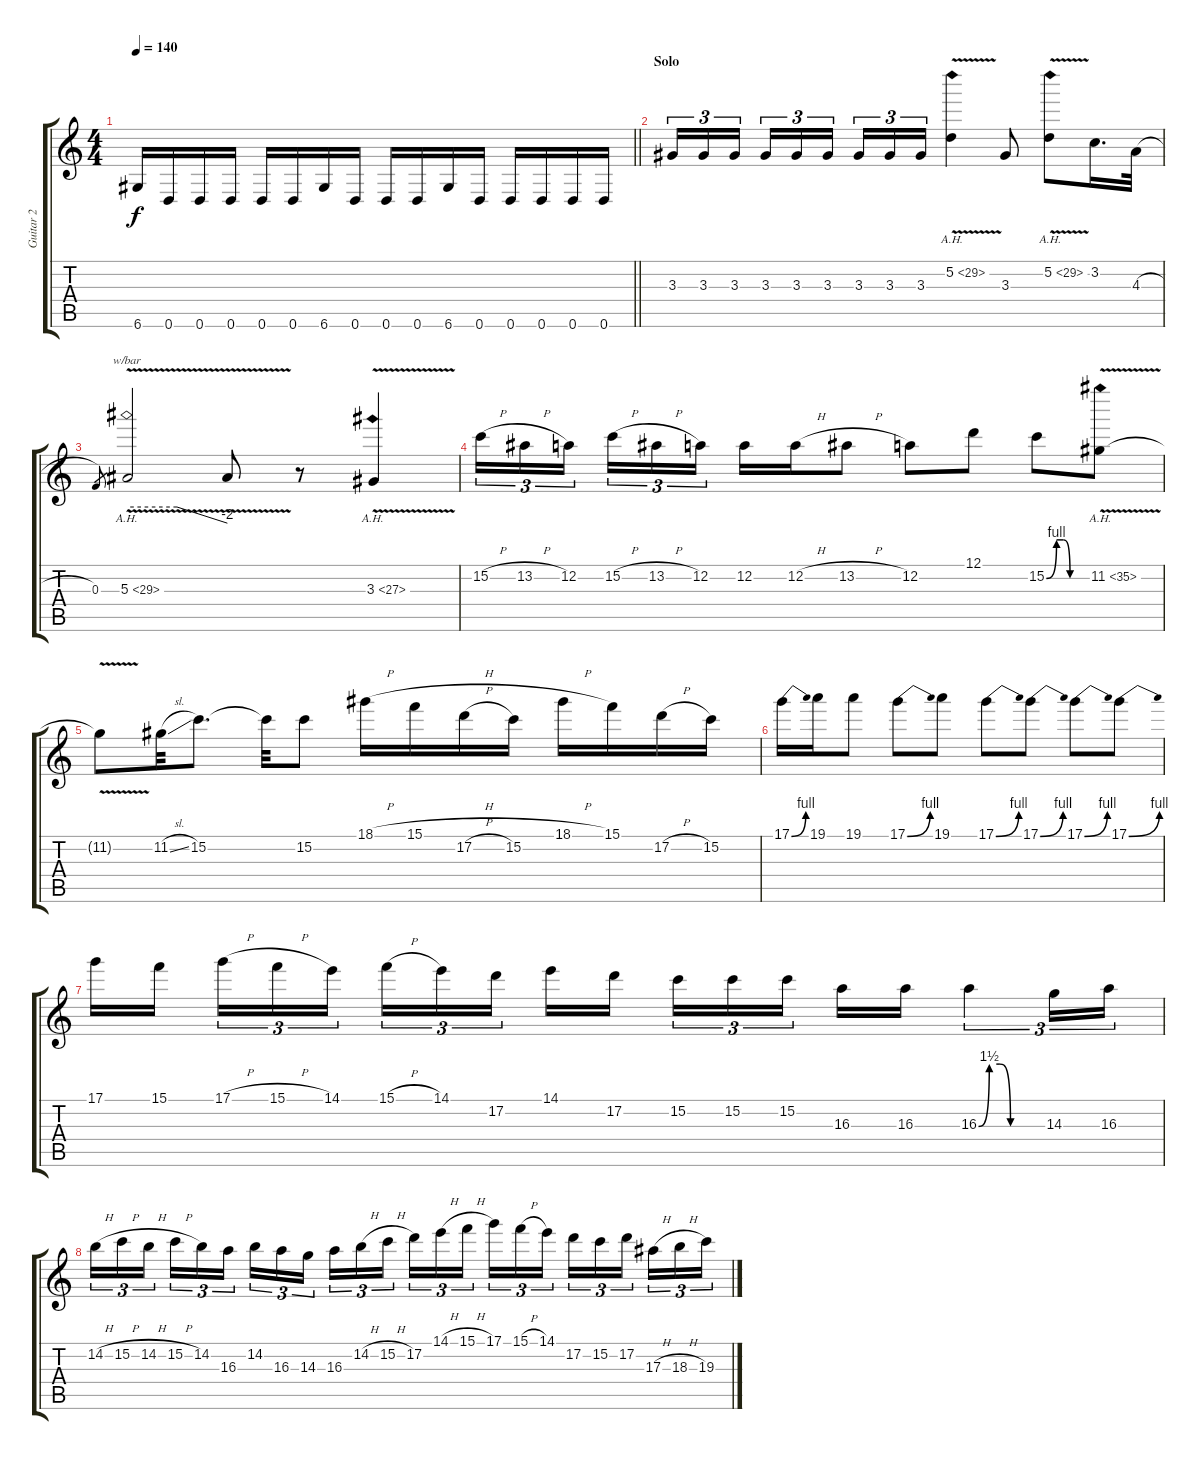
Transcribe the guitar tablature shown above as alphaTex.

\track ("Guitar 2" "Guitar 2") {instrument distortionguitar}
\staff {score tabs}
\tuning (D4 A3 F3 C3 G2 D2) {hide}
\ts (4 4)
\tempo 140
\clef g2
\barLineRight lightlight
\ks c
6.6.16{dy f} 0.6.16 0.6.16 0.6.16 0.6.16 0.6.16 6.6.16 0.6.16 0.6.16 0.6.16 6.6.16 0.6.16 0.6.16 0.6.16 0.6.16 0.6.16 |
\section ("" "Solo")
3.3.16{tu (3 2)} 3.3.16{tu (3 2)} 3.3.16{tu (3 2) beam splitsecondary} 3.3.16{tu (3 2)} 3.3.16{tu (3 2)} 3.3.16{tu (3 2)} 3.3.16{tu (3 2)} 3.3.16{tu (3 2)} 3.3.16{tu (3 2)} 5.2{ah 24 v}.4 3.3.8 5.2{ah 24 v}.8 3.2.16{d} 4.3{h}.32 |
0.3.8{gr} 5.3{ah 24 v}.2{tbe (custom default 0 0 30 0 60 -8)} 5.3{t}.8 r.8 3.3{ah 24 v}.4 |
15.2{h}.16{tu (3 2)} 13.2{h}.16{tu (3 2)} 12.2.16{tu (3 2) beam splitsecondary} 15.2{h}.16{tu (3 2)} 13.2{h}.16{tu (3 2)} 12.2.16{tu (3 2)} 12.2.16 12.2{h}.16 13.2{h}.8 12.2.8 12.1.8 15.2{be (custom 0 0 15 4 25 4 35 0 60 0)}.8 11.2{ah 24 v}.8 |
11.2{t}.8 11.2{sl}.32 15.2.8{d} 15.2{t}.32 15.2.8 18.1{h}.16 15.1{h}.16 17.2{h}.16 15.2.16 18.1{h}.16 15.1.16 17.2{h}.16 15.2.16 |
17.1{be (bend 0 0 60 4)}.16 19.1.16 19.1.8 17.1{be (bend 0 0 60 4)}.8 19.1.8 17.1{be (bend 0 0 60 4)}.8 17.1{be (bend 0 0 60 4)}.8 17.1{be (bend 0 0 60 4)}.8 17.1{be (bend 0 0 60 4)}.8 |
17.1.16 15.1.16{beam splitsecondary} 17.1{h}.16{tu (3 2)} 15.1{h}.16{tu (3 2)} 14.1.16{tu (3 2)} 15.1{h}.16{tu (3 2)} 14.1.16{tu (3 2)} 17.2.16{tu (3 2) beam splitsecondary} 14.1.16 17.2.16 15.2.16{tu (3 2)} 15.2.16{tu (3 2)} 15.2.16{tu (3 2) beam splitsecondary} 16.3.16 16.3.16 16.3{be (custom 0 0 10 6 20 6 30 0 60 0)}.4{tu (3 2)} 14.3.16{tu (3 2)} 16.3.16{tu (3 2)} |
14.2{h}.16{tu (3 2)} 15.2{h}.16{tu (3 2)} 14.2{h}.16{tu (3 2) beam splitsecondary} 15.2{h}.16{tu (3 2)} 14.2.16{tu (3 2)} 16.3.16{tu (3 2)} 14.2.16{tu (3 2)} 16.3.16{tu (3 2)} 14.3.16{tu (3 2) beam splitsecondary} 16.3.16{tu (3 2)} 14.2{h}.16{tu (3 2)} 15.2{h}.16{tu (3 2)} 17.2.16{tu (3 2)} 14.1{h}.16{tu (3 2)} 15.1{h}.16{tu (3 2) beam splitsecondary} 17.1.16{tu (3 2)} 15.1{h}.16{tu (3 2)} 14.1.16{tu (3 2)} 17.2.16{tu (3 2)} 15.2.16{tu (3 2)} 17.2.16{tu (3 2) beam splitsecondary} 17.3{h}.16{tu (3 2)} 18.3{h}.16{tu (3 2)} 19.3.16{tu (3 2)}
